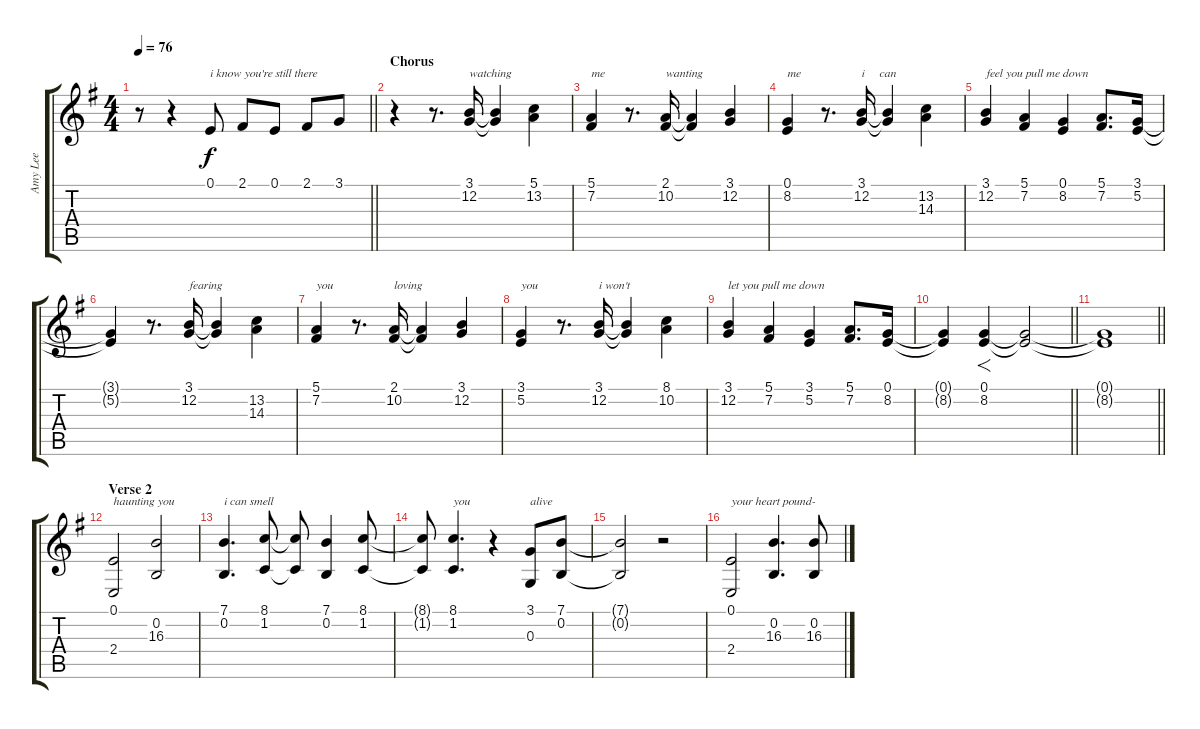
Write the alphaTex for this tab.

\track ("Amy Lee" "Amy Lee") {instrument oboe}
\staff {score tabs}
\tuning (E4 B3 G3 D3 A2 E2) {hide}
\ts (4 4)
\tempo 76
\clef g2
\barLineRight lightlight
\ks g
r.8{dy f} r.4 0.1.8{txt "i know you're still there"} 2.1.8 0.1.8 2.1.8 3.1.8 |
\section ("" "Chorus")
r.4 r.8{d} (3.1 12.2).16{txt "watching"} (3.1{t} 12.2{t}).4 (5.1 13.2).4 |
(5.1 7.2).4{txt "me"} r.8{d} (2.1 10.2).16{txt "wanting"} (2.1{t} 10.2{t}).4 (3.1 12.2).4 |
(0.1 8.2).4{txt "me"} r.8{d} (3.1 12.2).16{txt "i     can"} (3.1{t} 12.2{t}).4 (13.2 14.3).4 |
(3.1 12.2).4{txt "feel you pull me down"} (5.1 7.2).4 (0.1 8.2).4 (5.1 7.2).8{d} (3.1 5.2).16 |
(3.1{t} 5.2{t}).4 r.8{d} (3.1 12.2).16{txt "fearing "} (3.1{t} 12.2{t}).4 (13.2 14.3).4 |
(5.1 7.2).4{txt "you"} r.8{d} (2.1 10.2).16{txt "loving"} (2.1{t} 10.2{t}).4 (3.1 12.2).4 |
(3.1 5.2).4{txt "you"} r.8{d} (3.1 12.2).16{txt "i won't"} (3.1{t} 12.2{t}).4 (8.1 10.2).4 |
(3.1 12.2).4{txt "let you pull me down"} (5.1 7.2).4 (3.1 5.2).4 (5.1 7.2).8{d} (0.1 8.2).16 |
\barLineRight lightlight
(0.1{t} 8.2{t}).4 (0.1 8.2).4{f} (0.1{t} 8.2{t}).2 |
\barLineRight lightlight
(0.1{t} 8.2{t}).1 |
\section ("" "Verse 2")
(0.1 2.4).2{txt "haunting you" volume 12} (0.2 16.3).2 |
(7.1 0.2).4{d txt "i can smell "} (8.1 1.2).8 (8.1{t} 1.2{t}).8 (7.1 0.2).4 (8.1 1.2).8 |
(8.1{t} 1.2{t}).8 (8.1 1.2).4{d txt "you"} r.4 (3.1 0.3).8{txt "alive"} (7.1 0.2).8 |
(7.1{t} 0.2{t}).2 r.2 |
(0.1 2.4).2{txt "your heart pound-"} (0.2 16.3).4{d} (0.2 16.3).8
